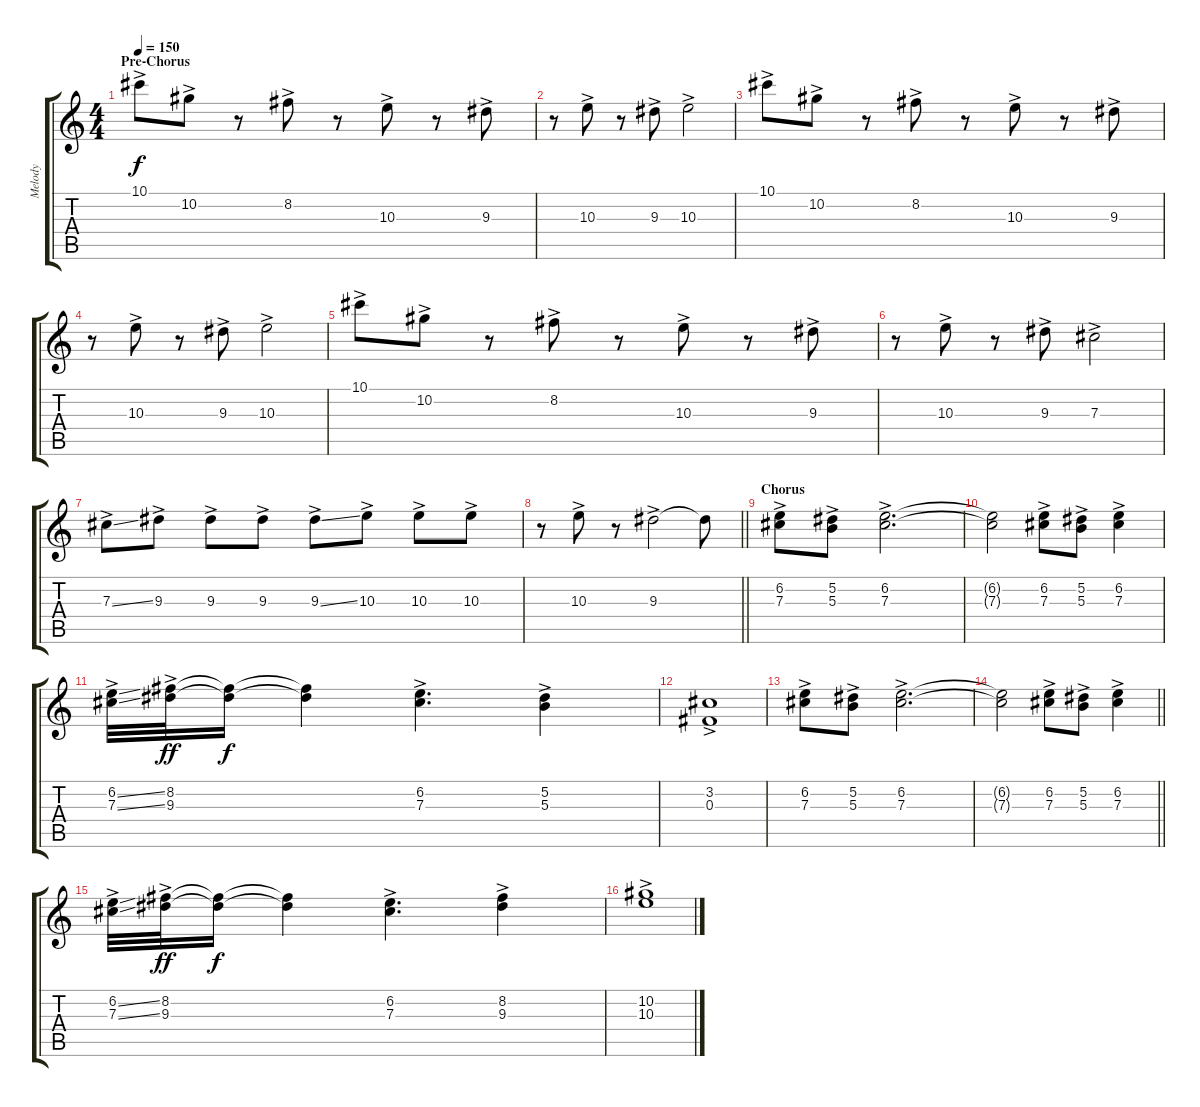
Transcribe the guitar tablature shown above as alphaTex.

\track ("Melody" "Melody") {instrument acousticguitarsteel}
\staff {score tabs}
\tuning (Eb4 Bb3 Gb3 Db3 Ab2 Eb2) {hide}
\ts (4 4)
\section ("" "Pre-Chorus")
\tempo 150
\clef g2
\ks c
10.1{ac}.8{dy f} 10.2{ac}.8 r.8 8.2{ac}.8 r.8 10.3{ac}.8 r.8 9.3{ac}.8 |
r.8 10.3{ac}.8 r.8 9.3{ac}.8 10.3{ac}.2 |
10.1{ac}.8 10.2{ac}.8 r.8 8.2{ac}.8 r.8 10.3{ac}.8 r.8 9.3{ac}.8 |
r.8 10.3{ac}.8 r.8 9.3{ac}.8 10.3{ac}.2 |
10.1{ac}.8 10.2{ac}.8 r.8 8.2{ac}.8 r.8 10.3{ac}.8 r.8 9.3{ac}.8 |
r.8 10.3{ac}.8 r.8 9.3{ac}.8 7.3{ac}.2 |
7.3{ss ac}.8 9.3{ac}.8 9.3{ac}.8 9.3{ac}.8 9.3{ss ac}.8 10.3{ac}.8 10.3{ac}.8 10.3{ac}.8 |
\barLineRight lightlight
r.8 10.3{ac}.8 r.8 9.3{ac}.2 9.3{t}.8 |
\section ("" "Chorus")
(6.2{ac} 7.3{ac}).8 (5.2{ac} 5.3{ac}).8 (6.2{ac} 7.3{ac}).2{d} |
(6.2{t} 7.3{t}).2 (6.2{ac} 7.3{ac}).8 (5.2{ac} 5.3{ac}).8 (6.2{ac} 7.3{ac}).4 |
(6.2{ss ac} 7.3{ss ac}).32 (8.2{ac} 9.3{ac}).32{dy ff} (8.2{t} 9.3{t}).16{dy f} (8.2{t} 9.3{t}).4 (6.2{ac} 7.3{ac}).4{d} (5.2{ac} 5.3{ac}).4 |
(3.2{ac} 0.3{ac}).1 |
(6.2{ac} 7.3{ac}).8 (5.2{ac} 5.3{ac}).8 (6.2{ac} 7.3{ac}).2{d} |
\barLineRight lightlight
(6.2{t} 7.3{t}).2 (6.2{ac} 7.3{ac}).8 (5.2{ac} 5.3{ac}).8 (6.2{ac} 7.3{ac}).4 |
(6.2{ss ac} 7.3{ss ac}).32 (8.2{ac} 9.3{ac}).32{dy ff} (8.2{t} 9.3{t}).16{dy f} (8.2{t} 9.3{t}).4 (6.2{ac} 7.3{ac}).4{d} (8.2{ac} 9.3{ac}).4 |
(10.2{ac} 10.3{ac}).1
